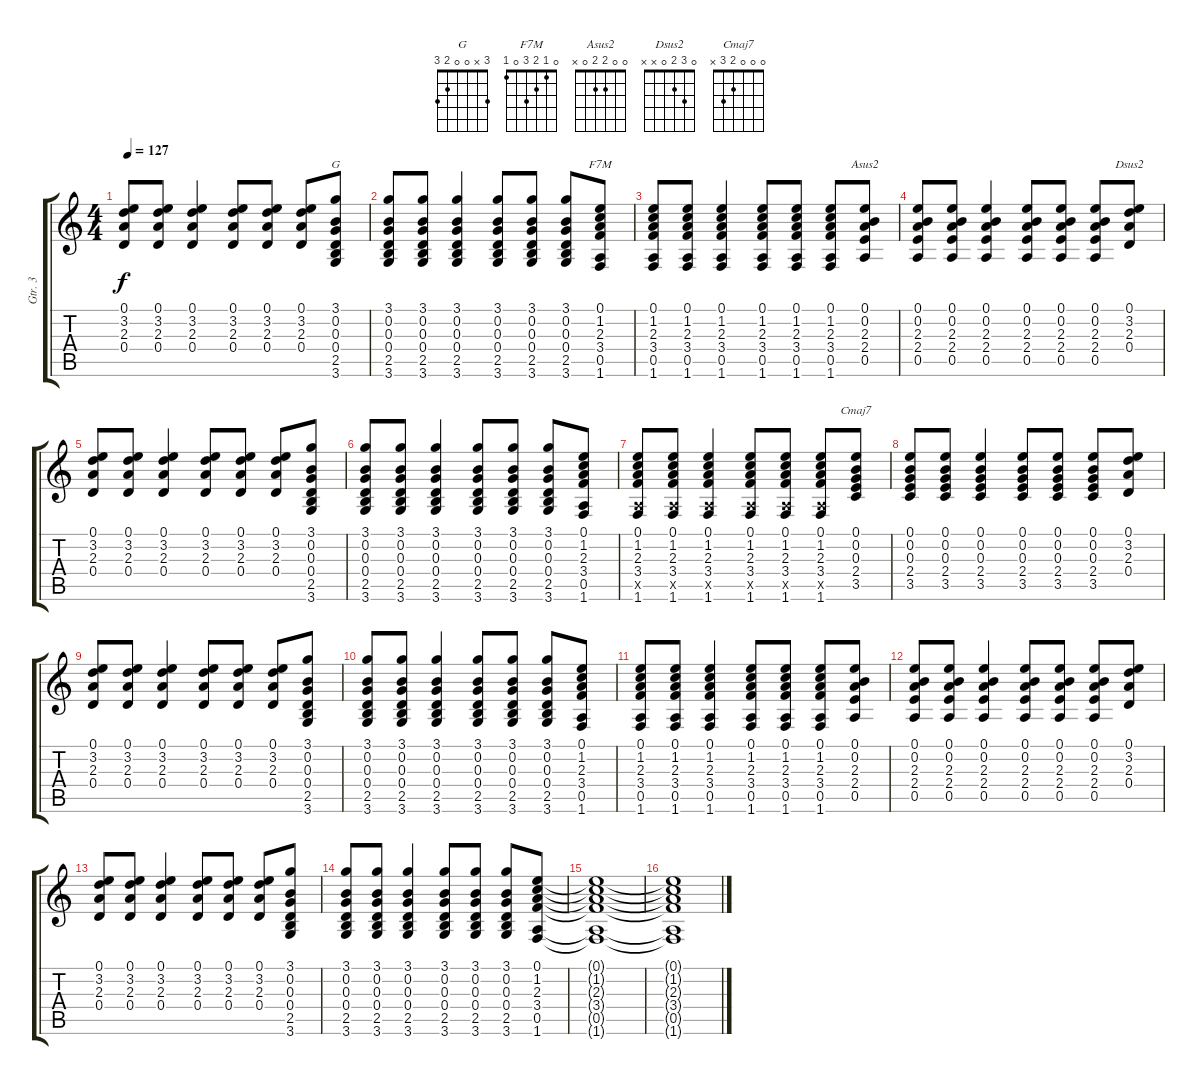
\track ("Gtr. 3" "Gtr. 3") {instrument acousticguitarsteel}
\staff {score tabs}
\tuning (E4 B3 G3 D3 A2 E2) {hide}
\chord ("G" 3 x 0 0 2 3)
\chord ("F7M" 0 1 2 3 0 1)
\chord ("Asus2" 0 0 2 2 0 x)
\chord ("Dsus2" 0 3 2 0 x x)
\chord ("Cmaj7" 0 0 0 2 3 x)
\ts (4 4)
\tempo 127
\clef g2
\ks c
(0.1 3.2 2.3 0.4).8{dy f} (0.1 3.2 2.3 0.4).8 (0.1 3.2 2.3 0.4).4 (0.1 3.2 2.3 0.4).8 (0.1 3.2 2.3 0.4).8 (0.1 3.2 2.3 0.4).8 (3.1 0.2 0.3 0.4 2.5 3.6).8{ch "G"} |
(3.1 0.2 0.3 0.4 2.5 3.6).8 (3.1 0.2 0.3 0.4 2.5 3.6).8 (3.1 0.2 0.3 0.4 2.5 3.6).4 (3.1 0.2 0.3 0.4 2.5 3.6).8 (3.1 0.2 0.3 0.4 2.5 3.6).8 (3.1 0.2 0.3 0.4 2.5 3.6).8 (0.1 1.2 2.3 3.4 0.5 1.6).8{ch "F7M"} |
(0.1 1.2 2.3 3.4 0.5 1.6).8 (0.1 1.2 2.3 3.4 0.5 1.6).8 (0.1 1.2 2.3 3.4 0.5 1.6).4 (0.1 1.2 2.3 3.4 0.5 1.6).8 (0.1 1.2 2.3 3.4 0.5 1.6).8 (0.1 1.2 2.3 3.4 0.5 1.6).8 (0.1 0.2 2.3 2.4 0.5).8{ch "Asus2"} |
(0.1 0.2 2.3 2.4 0.5).8 (0.1 0.2 2.3 2.4 0.5).8 (0.1 0.2 2.3 2.4 0.5).4 (0.1 0.2 2.3 2.4 0.5).8 (0.1 0.2 2.3 2.4 0.5).8 (0.1 0.2 2.3 2.4 0.5).8 (0.1 3.2 2.3 0.4).8{ch "Dsus2"} |
(0.1 3.2 2.3 0.4).8 (0.1 3.2 2.3 0.4).8 (0.1 3.2 2.3 0.4).4 (0.1 3.2 2.3 0.4).8 (0.1 3.2 2.3 0.4).8 (0.1 3.2 2.3 0.4).8 (3.1 0.2 0.3 0.4 2.5 3.6).8 |
(3.1 0.2 0.3 0.4 2.5 3.6).8 (3.1 0.2 0.3 0.4 2.5 3.6).8 (3.1 0.2 0.3 0.4 2.5 3.6).4 (3.1 0.2 0.3 0.4 2.5 3.6).8 (3.1 0.2 0.3 0.4 2.5 3.6).8 (3.1 0.2 0.3 0.4 2.5 3.6).8 (0.1 1.2 2.3 3.4 0.5 1.6).8 |
(0.1 1.2 2.3 3.4 0.5{x} 1.6).8 (0.1 1.2 2.3 3.4 0.5{x} 1.6).8 (0.1 1.2 2.3 3.4 0.5{x} 1.6).4 (0.1 1.2 2.3 3.4 0.5{x} 1.6).8 (0.1 1.2 2.3 3.4 0.5{x} 1.6).8 (0.1 1.2 2.3 3.4 0.5{x} 1.6).8 (0.1 0.2 0.3 2.4 3.5).8{ch "Cmaj7"} |
(0.1 0.2 0.3 2.4 3.5).8 (0.1 0.2 0.3 2.4 3.5).8 (0.1 0.2 0.3 2.4 3.5).4 (0.1 0.2 0.3 2.4 3.5).8 (0.1 0.2 0.3 2.4 3.5).8 (0.1 0.2 0.3 2.4 3.5).8 (0.1 3.2 2.3 0.4).8 |
(0.1 3.2 2.3 0.4).8 (0.1 3.2 2.3 0.4).8 (0.1 3.2 2.3 0.4).4 (0.1 3.2 2.3 0.4).8 (0.1 3.2 2.3 0.4).8 (0.1 3.2 2.3 0.4).8 (3.1 0.2 0.3 0.4 2.5 3.6).8 |
(3.1 0.2 0.3 0.4 2.5 3.6).8 (3.1 0.2 0.3 0.4 2.5 3.6).8 (3.1 0.2 0.3 0.4 2.5 3.6).4 (3.1 0.2 0.3 0.4 2.5 3.6).8 (3.1 0.2 0.3 0.4 2.5 3.6).8 (3.1 0.2 0.3 0.4 2.5 3.6).8 (0.1 1.2 2.3 3.4 0.5 1.6).8 |
(0.1 1.2 2.3 3.4 0.5 1.6).8 (0.1 1.2 2.3 3.4 0.5 1.6).8 (0.1 1.2 2.3 3.4 0.5 1.6).4 (0.1 1.2 2.3 3.4 0.5 1.6).8 (0.1 1.2 2.3 3.4 0.5 1.6).8 (0.1 1.2 2.3 3.4 0.5 1.6).8 (0.1 0.2 2.3 2.4 0.5).8 |
(0.1 0.2 2.3 2.4 0.5).8 (0.1 0.2 2.3 2.4 0.5).8 (0.1 0.2 2.3 2.4 0.5).4 (0.1 0.2 2.3 2.4 0.5).8 (0.1 0.2 2.3 2.4 0.5).8 (0.1 0.2 2.3 2.4 0.5).8 (0.1 3.2 2.3 0.4).8 |
(0.1 3.2 2.3 0.4).8 (0.1 3.2 2.3 0.4).8 (0.1 3.2 2.3 0.4).4 (0.1 3.2 2.3 0.4).8 (0.1 3.2 2.3 0.4).8 (0.1 3.2 2.3 0.4).8 (3.1 0.2 0.3 0.4 2.5 3.6).8 |
(3.1 0.2 0.3 0.4 2.5 3.6).8 (3.1 0.2 0.3 0.4 2.5 3.6).8 (3.1 0.2 0.3 0.4 2.5 3.6).4 (3.1 0.2 0.3 0.4 2.5 3.6).8 (3.1 0.2 0.3 0.4 2.5 3.6).8 (3.1 0.2 0.3 0.4 2.5 3.6).8 (0.1 1.2 2.3 3.4 0.5 1.6).8 |
(0.1{t} 1.2{t} 2.3{t} 3.4{t} 0.5{t} 1.6{t}).1 |
(0.1{t} 1.2{t} 2.3{t} 3.4{t} 0.5{t} 1.6{t}).1
